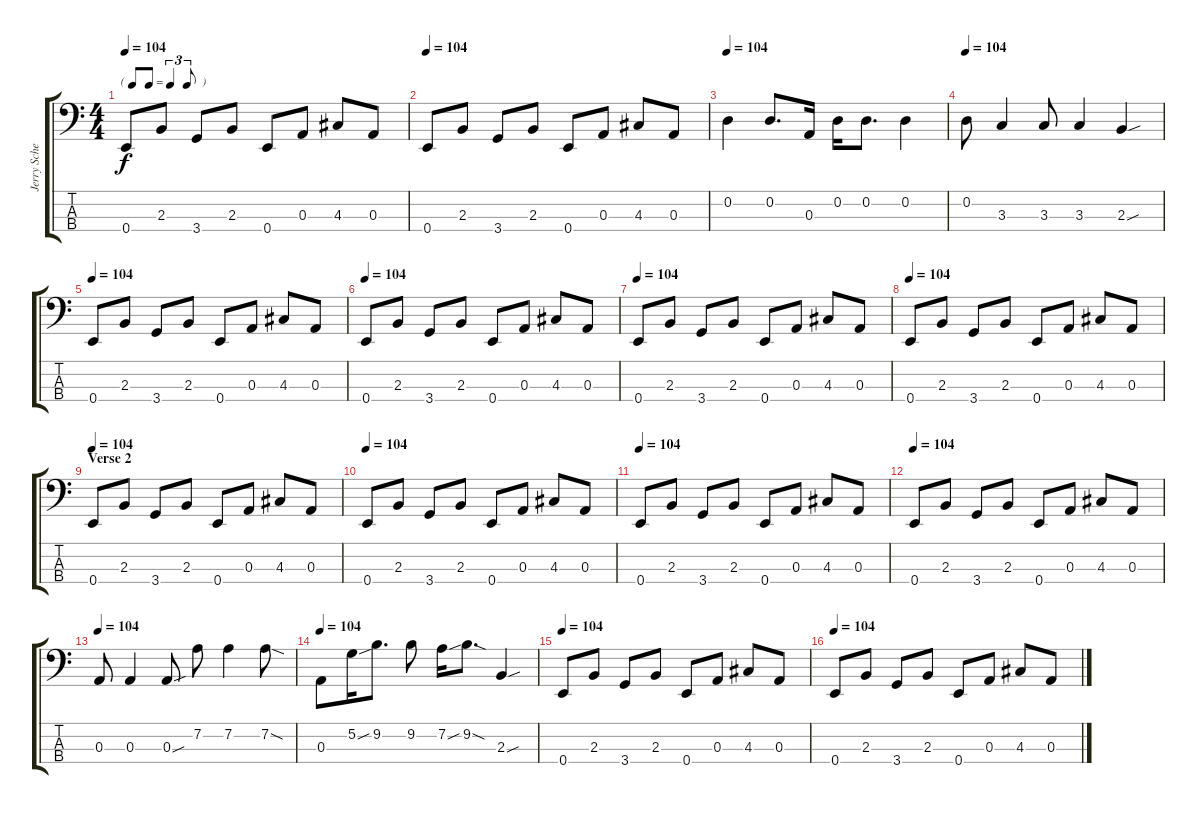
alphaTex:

\track ("Jerry Scheff" "Jerry Sche") {instrument acousticguitarsteel}
\staff {score tabs}
\tuning (G2 D2 A1 E1) {hide}
\ts (4 4)
\tf triplet8th
\tempo 104
\clef f4
\ks c
0.4.8{dy f} 2.3.8 3.4.8 2.3.8 0.4.8 0.3.8 4.3.8 0.3.8 |
\tempo 104
0.4.8 2.3.8 3.4.8 2.3.8 0.4.8 0.3.8 4.3.8 0.3.8 |
\tempo 104
0.2.4 0.2.8{d} 0.3.16 0.2.16 0.2.8{d} 0.2.4 |
\tempo 104
0.2.8 3.3.4 3.3.8 3.3.4 2.3{sou}.4 |
\tempo 104
0.4.8 2.3.8 3.4.8 2.3.8 0.4.8 0.3.8 4.3.8 0.3.8 |
\tempo 104
0.4.8 2.3.8 3.4.8 2.3.8 0.4.8 0.3.8 4.3.8 0.3.8 |
\tempo 104
0.4.8 2.3.8 3.4.8 2.3.8 0.4.8 0.3.8 4.3.8 0.3.8 |
\tempo 104
0.4.8 2.3.8 3.4.8 2.3.8 0.4.8 0.3.8 4.3.8 0.3.8 |
\section ("" "Verse 2")
\tempo 104
0.4.8 2.3.8 3.4.8 2.3.8 0.4.8 0.3.8 4.3.8 0.3.8 |
\tempo 104
0.4.8 2.3.8 3.4.8 2.3.8 0.4.8 0.3.8 4.3.8 0.3.8 |
\tempo 104
0.4.8 2.3.8 3.4.8 2.3.8 0.4.8 0.3.8 4.3.8 0.3.8 |
\tempo 104
0.4.8 2.3.8 3.4.8 2.3.8 0.4.8 0.3.8 4.3.8 0.3.8 |
\tempo 104
0.3.8 0.3.4 0.3{sou}.8 7.2.8 7.2.4 7.2{sod}.8 |
\tempo 104
0.3.8 5.2{sou}.16 9.2.8{d} 9.2.8 7.2{sou}.16 9.2{sod}.8{d} 2.3{sou}.4 |
\tempo 104
0.4.8 2.3.8 3.4.8 2.3.8 0.4.8 0.3.8 4.3.8 0.3.8 |
\tempo 104
0.4.8 2.3.8 3.4.8 2.3.8 0.4.8 0.3.8 4.3.8 0.3.8
